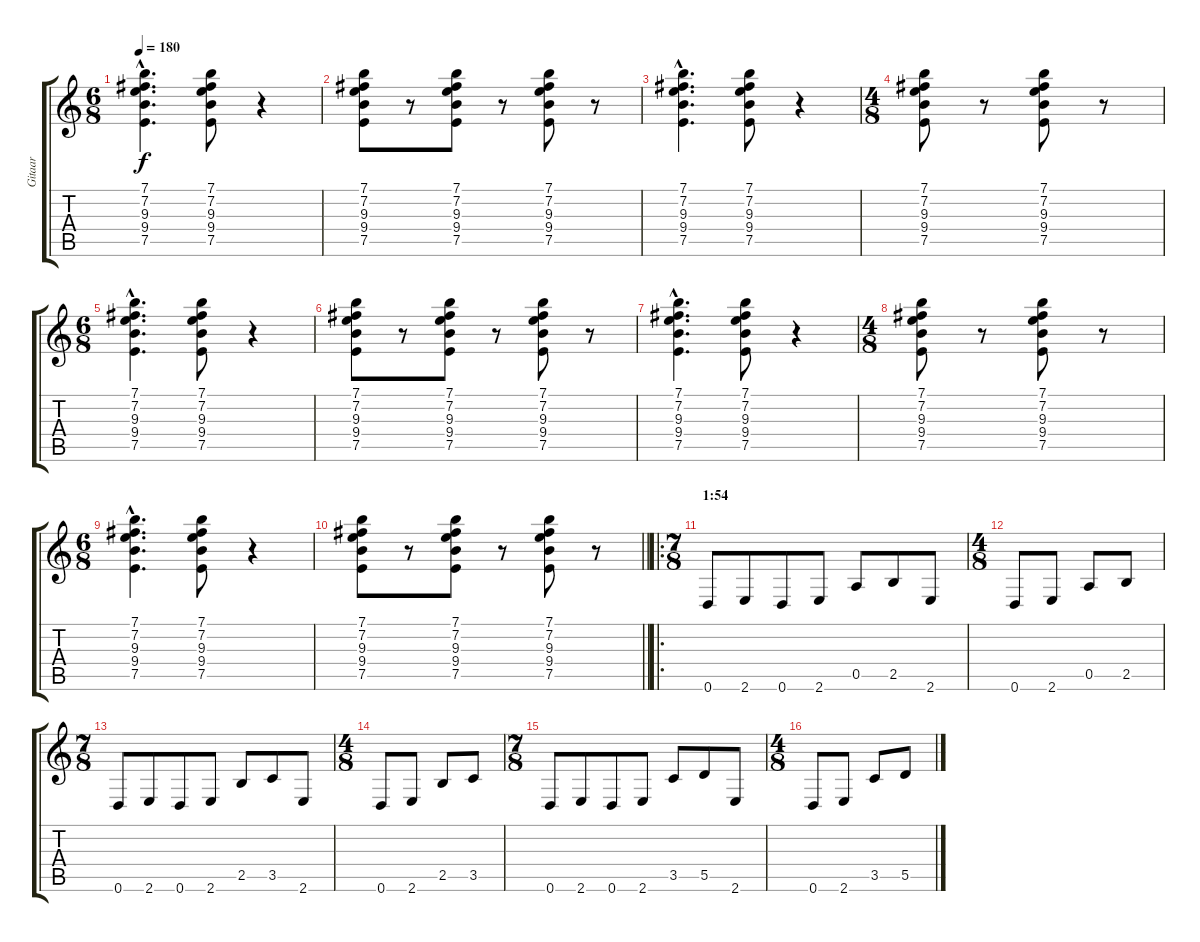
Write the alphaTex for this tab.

\track ("Gitaar" "Gitaar") {instrument distortionguitar}
\staff {score tabs}
\tuning (E4 B3 G3 D3 A2 D2) {hide}
\ts (6 8)
\tempo 180
\clef g2
\ks c
(7.1{hac} 7.2{hac} 9.3{hac} 9.4{hac} 7.5{hac}).4{d dy f} (7.1 7.2 9.3 9.4 7.5).8 r.4 |
(7.1 7.2 9.3 9.4 7.5).8 r.8 (7.1 7.2 9.3 9.4 7.5).8 r.8 (7.1 7.2 9.3 9.4 7.5).8 r.8 |
(7.1{hac} 7.2{hac} 9.3{hac} 9.4{hac} 7.5{hac}).4{d} (7.1 7.2 9.3 9.4 7.5).8 r.4 |
\ts (4 8)
(7.1 7.2 9.3 9.4 7.5).8 r.8 (7.1 7.2 9.3 9.4 7.5).8 r.8 |
\ts (6 8)
(7.1{hac} 7.2{hac} 9.3{hac} 9.4{hac} 7.5{hac}).4{d} (7.1 7.2 9.3 9.4 7.5).8 r.4 |
(7.1 7.2 9.3 9.4 7.5).8 r.8 (7.1 7.2 9.3 9.4 7.5).8 r.8 (7.1 7.2 9.3 9.4 7.5).8 r.8 |
(7.1{hac} 7.2{hac} 9.3{hac} 9.4{hac} 7.5{hac}).4{d} (7.1 7.2 9.3 9.4 7.5).8 r.4 |
\ts (4 8)
(7.1 7.2 9.3 9.4 7.5).8 r.8 (7.1 7.2 9.3 9.4 7.5).8 r.8 |
\ts (6 8)
(7.1{hac} 7.2{hac} 9.3{hac} 9.4{hac} 7.5{hac}).4{d} (7.1 7.2 9.3 9.4 7.5).8 r.4 |
\barLineRight lightlight
(7.1 7.2 9.3 9.4 7.5).8 r.8 (7.1 7.2 9.3 9.4 7.5).8 r.8 (7.1 7.2 9.3 9.4 7.5).8 r.8 |
\ro
\ts (7 8)
\section ("" "1:54")
0.6.8{volume 16 balance 8} 2.6.8 0.6.8 2.6.8 0.5.8 2.5.8 2.6.8 |
\ts (4 8)
0.6.8 2.6.8 0.5.8 2.5.8 |
\ts (7 8)
0.6.8 2.6.8 0.6.8 2.6.8 2.5.8 3.5.8 2.6.8 |
\ts (4 8)
0.6.8 2.6.8 2.5.8 3.5.8 |
\ts (7 8)
0.6.8 2.6.8 0.6.8 2.6.8 3.5.8 5.5.8 2.6.8 |
\ts (4 8)
0.6.8 2.6.8 3.5.8 5.5.8
